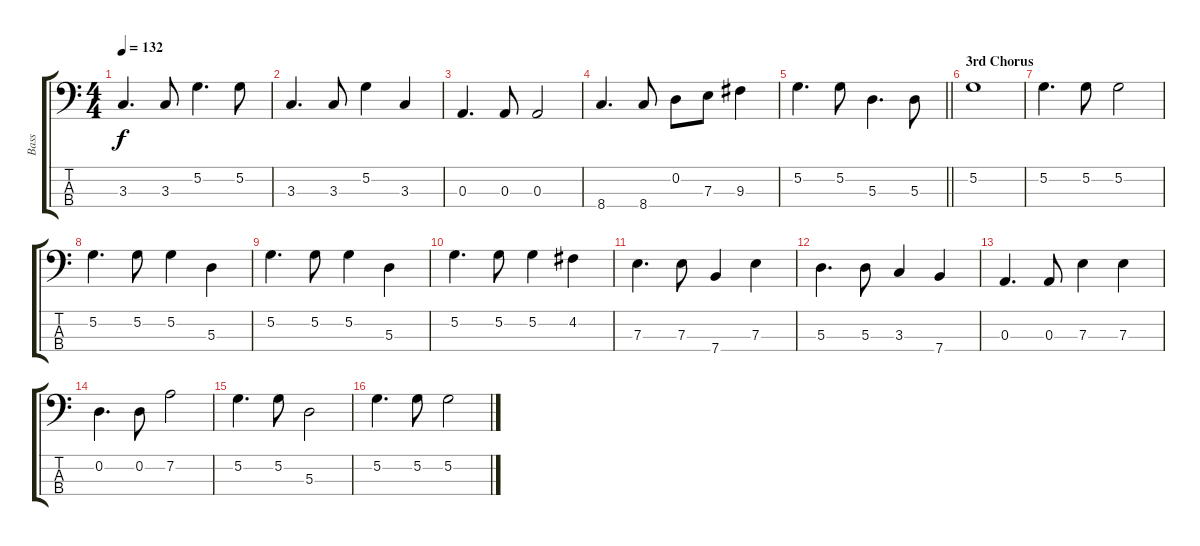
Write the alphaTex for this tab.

\track ("Bass" "Bass") {instrument electricbassfinger}
\staff {score tabs}
\tuning (G2 D2 A1 E1) {hide}
\ts (4 4)
\tempo 132
\clef f4
\ks c
3.3.4{d dy f} 3.3.8 5.2.4{d} 5.2.8 |
3.3.4{d} 3.3.8 5.2.4 3.3.4 |
0.3.4{d} 0.3.8 0.3.2 |
8.4.4{d} 8.4.8 0.2.8 7.3.8 9.3.4 |
\barLineRight lightlight
5.2.4{d} 5.2.8 5.3.4{d} 5.3.8 |
\section ("" "3rd Chorus")
5.2.1 |
5.2.4{d} 5.2.8 5.2.2 |
5.2.4{d} 5.2.8 5.2.4 5.3.4 |
5.2.4{d} 5.2.8 5.2.4 5.3.4 |
5.2.4{d} 5.2.8 5.2.4 4.2.4 |
7.3.4{d} 7.3.8 7.4.4 7.3.4 |
5.3.4{d} 5.3.8 3.3.4 7.4.4 |
0.3.4{d} 0.3.8 7.3.4 7.3.4 |
0.2.4{d} 0.2.8 7.2.2 |
5.2.4{d} 5.2.8 5.3.2 |
5.2.4{d} 5.2.8 5.2.2
